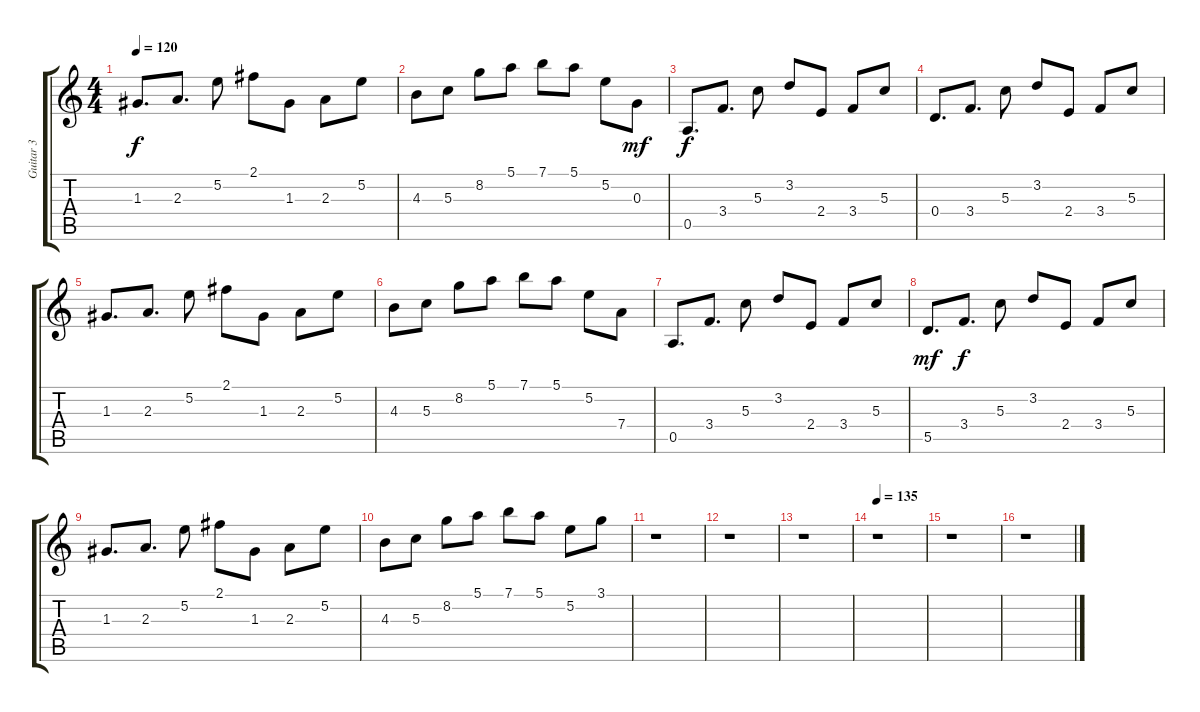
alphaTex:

\track ("Guitar 3" "Guitar 3") {instrument acousticguitarsteel}
\staff {score tabs}
\tuning (E4 B3 G3 D3 A2 E2) {hide}
\ts (4 4)
\tempo 120
\clef g2
\ks c
1.3.8{d dy f} 2.3.8{d} 5.2.8 2.1.8 1.3.8 2.3.8 5.2.8 |
4.3.8 5.3.8 8.2.8 5.1.8 7.1.8 5.1.8 5.2.8 0.3.8{dy mf} |
0.5.8{d dy f} 3.4.8{d} 5.3.8 3.2.8 2.4.8 3.4.8 5.3.8 |
0.4.8{d} 3.4.8{d} 5.3.8 3.2.8 2.4.8 3.4.8 5.3.8 |
1.3.8{d} 2.3.8{d} 5.2.8 2.1.8 1.3.8 2.3.8 5.2.8 |
4.3.8 5.3.8 8.2.8 5.1.8 7.1.8 5.1.8 5.2.8 7.4.8 |
0.5.8{d} 3.4.8{d} 5.3.8 3.2.8 2.4.8 3.4.8 5.3.8 |
5.5.8{d dy mf} 3.4.8{d dy f} 5.3.8 3.2.8 2.4.8 3.4.8 5.3.8 |
1.3.8{d} 2.3.8{d} 5.2.8 2.1.8 1.3.8 2.3.8 5.2.8 |
4.3.8 5.3.8 8.2.8 5.1.8 7.1.8 5.1.8 5.2.8 3.1.8 |
r.1 |
r.1 |
r.1 |
\tempo 135
r.1 |
r.1 |
r.1
